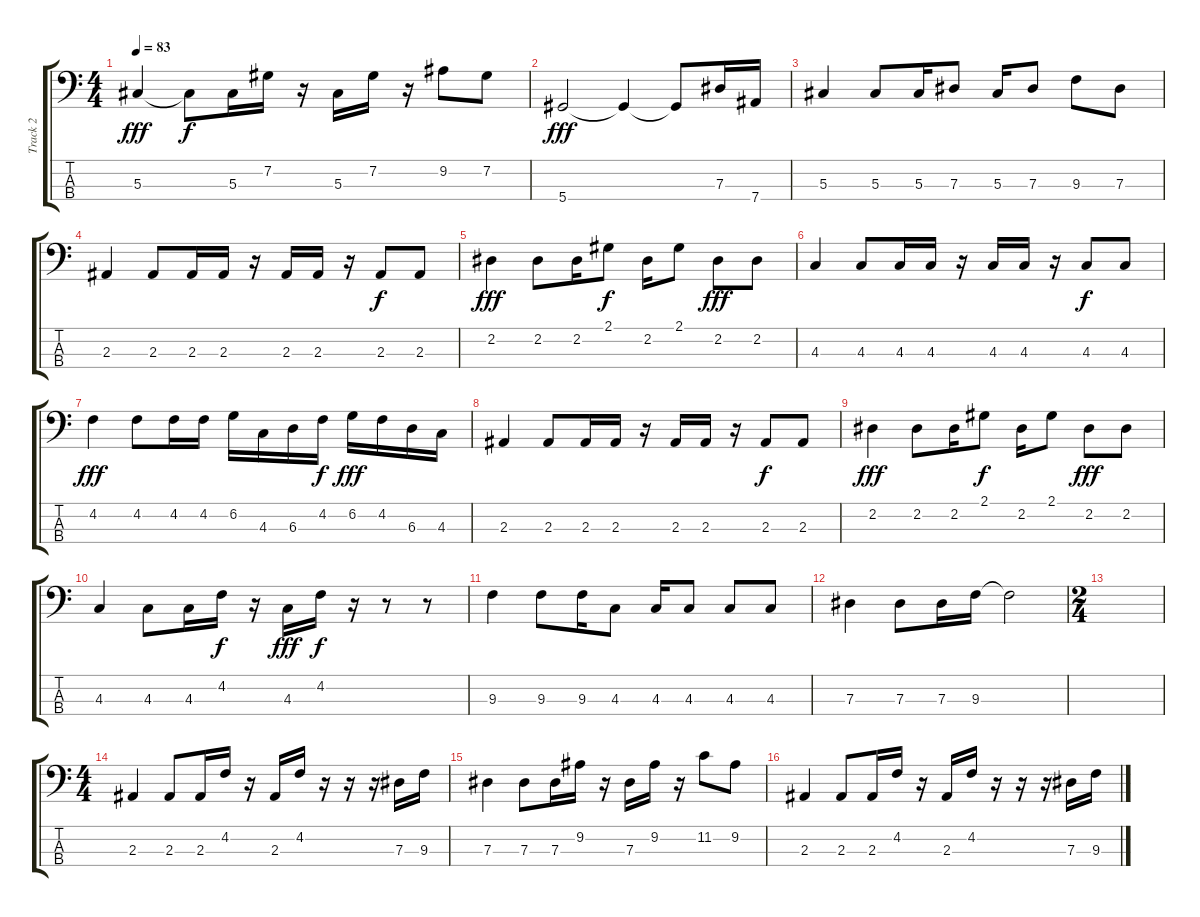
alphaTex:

\track ("Track 2" "Track 2") {instrument electricbassfinger}
\staff {score tabs}
\tuning (Gb2 Db2 Ab1 Eb1) {hide}
\ts (4 4)
\tempo 83
\clef f4
\ks c
5.3.4{dy fff} 5.3{t}.8{dy f} 5.3.16 7.2.16 r.16 5.3.16 7.2.16 r.16 9.2.8 7.2.8 |
5.4.2{dy fff} 5.4{t}.4 5.4{t}.8 7.3.16 7.4.16 |
5.3.4 5.3.8 5.3.16 7.3.8 5.3.16 7.3.8 9.3.8 7.3.8 |
2.3.4 2.3.8 2.3.16 2.3.16 r.16 2.3.16 2.3.16 r.16 2.3.8{dy f} 2.3.8 |
2.2.4{dy fff} 2.2.8 2.2.16 2.1.8{dy f} 2.2.16 2.1.8 2.2.8{dy fff} 2.2.8 |
4.3.4 4.3.8 4.3.16 4.3.16 r.16 4.3.16 4.3.16 r.16 4.3.8{dy f} 4.3.8 |
4.2.4{dy fff} 4.2.8 4.2.16 4.2.16 6.2.16 4.3.16 6.3.16 4.2.16{dy f} 6.2.16{dy fff} 4.2.16 6.3.16 4.3.16 |
2.3.4 2.3.8 2.3.16 2.3.16 r.16 2.3.16 2.3.16 r.16 2.3.8{dy f} 2.3.8 |
2.2.4{dy fff} 2.2.8 2.2.16 2.1.8{dy f} 2.2.16 2.1.8 2.2.8{dy fff} 2.2.8 |
4.3.4 4.3.8 4.3.16 4.2.16{dy f} r.16 4.3.16{dy fff} 4.2.16{dy f} r.16 r.8 r.8 |
9.3.4 9.3.8 9.3.16 4.3.8 4.3.16 4.3.8 4.3.8 4.3.8 |
7.3.4 7.3.8 7.3.16 9.3.16 9.3{t}.2 |
\ts (2 4)
|
\ts (4 4)
2.3.4 2.3.8 2.3.16 4.2.16 r.16 2.3.16 4.2.16 r.16 r.16 r.16 7.3.16 9.3.16 |
7.3.4 7.3.8 7.3.16 9.2.16 r.16 7.3.16 9.2.16 r.16 11.2.8 9.2.8 |
2.3.4 2.3.8 2.3.16 4.2.16 r.16 2.3.16 4.2.16 r.16 r.16 r.16 7.3.16 9.3.16
